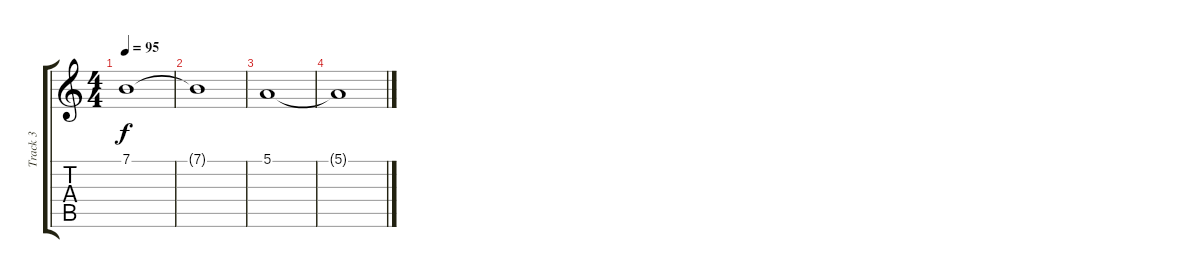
\track ("Track 3" "Track 3") {instrument choiraahs}
\staff {score tabs}
\tuning (E4 B3 G3 D3 A2 E2) {hide}
\ts (4 4)
\tempo 95
\clef g2
\ks c
7.1.1{dy f} |
7.1{t}.1 |
5.1.1 |
5.1{t}.1
